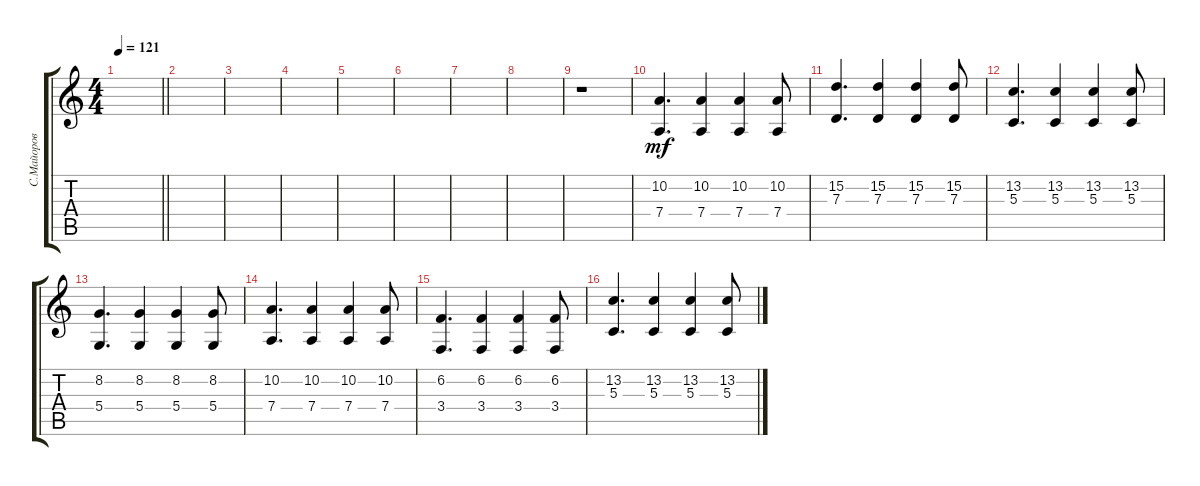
\track ("С.Майоров" "С.Майоров") {instrument tubularbells}
\staff {score tabs}
\tuning (E4 B3 G3 D3 A2 E2) {hide}
\ts (4 4)
\tempo 121
\clef g2
\barLineRight lightlight
\ks c
|
|
|
|
|
|
|
|
r.1{volume 11 balance 8 instrument vibraphone} |
(10.2 7.4).4{d dy mf} (10.2 7.4).4 (10.2 7.4).4 (10.2 7.4).8 |
(15.2 7.3).4{d} (15.2 7.3).4 (15.2 7.3).4 (15.2 7.3).8 |
(13.2 5.3).4{d} (13.2 5.3).4 (13.2 5.3).4 (13.2 5.3).8 |
(8.2 5.4).4{d} (8.2 5.4).4 (8.2 5.4).4 (8.2 5.4).8 |
(10.2 7.4).4{d} (10.2 7.4).4 (10.2 7.4).4 (10.2 7.4).8 |
(6.2 3.4).4{d} (6.2 3.4).4 (6.2 3.4).4 (6.2 3.4).8 |
(13.2 5.3).4{d} (13.2 5.3).4 (13.2 5.3).4 (13.2 5.3).8
